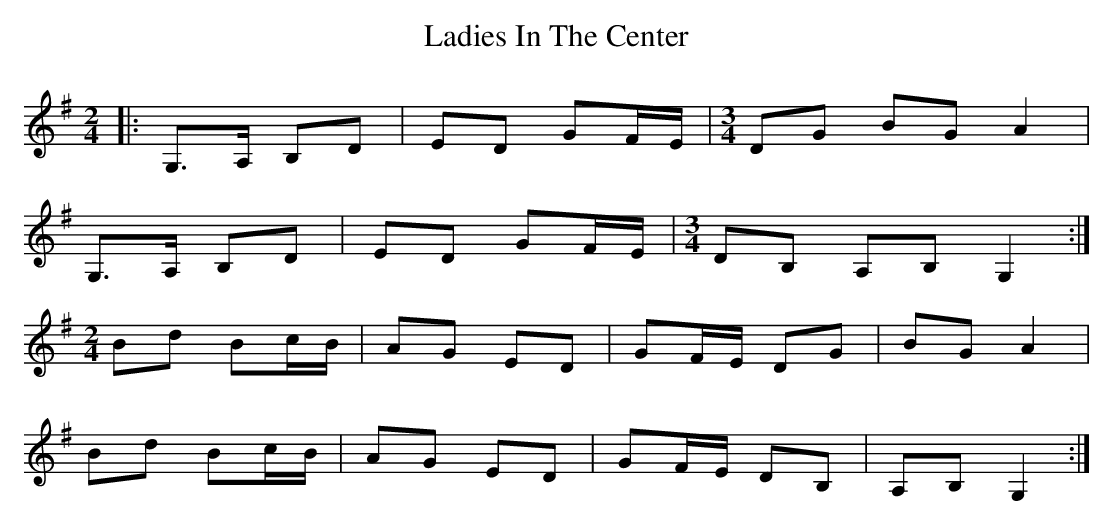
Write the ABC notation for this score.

X:1
T: Ladies In The Center
M: 2/4
L: 1/8
K: Gmaj
|:G,>A, B,D|ED GF/E/|[M:3/4] DG BG A2|
G,>A, B,D|ED GF/E/|[M:3/4] DB, A,B, G,2:|
[M:2/4] Bd Bc/B/|AG ED|GF/E/ DG|BG A2|
Bd Bc/B/|AG ED|GF/E/ DB,|A,B, G,2:|
